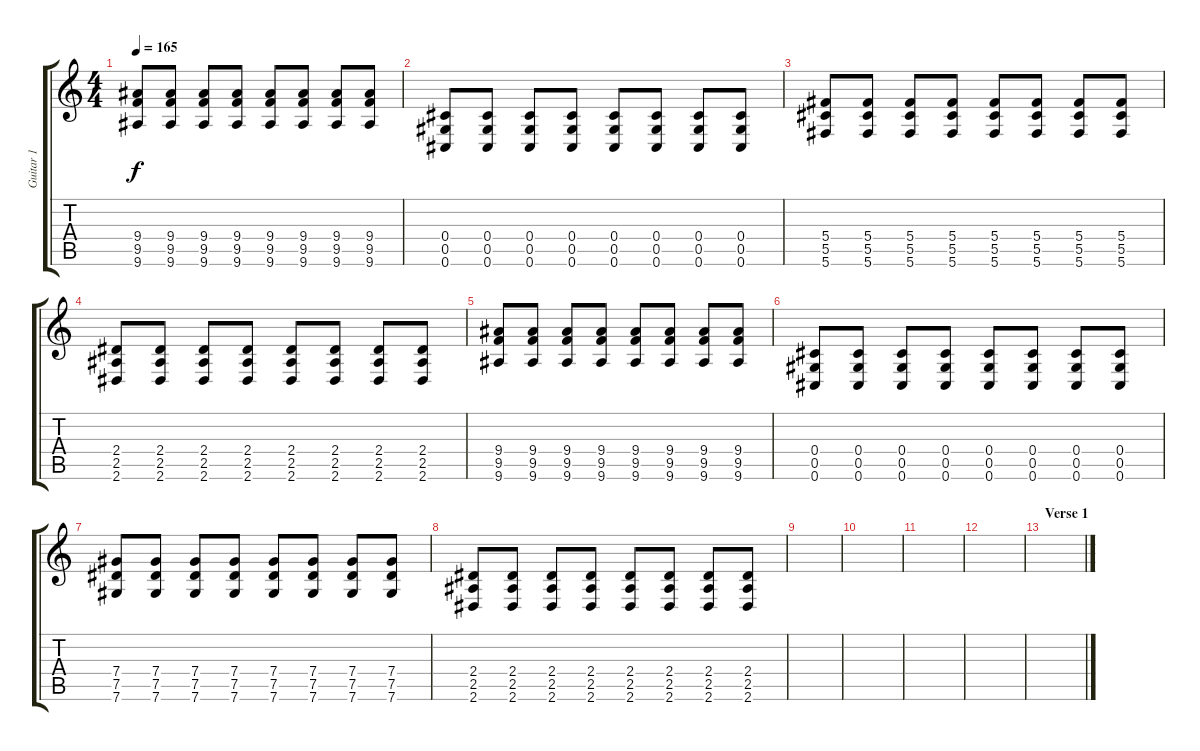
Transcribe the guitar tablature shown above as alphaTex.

\track ("Guitar 1" "Guitar 1") {instrument distortionguitar}
\staff {score tabs}
\tuning (Eb4 Bb3 Gb3 Db3 Ab2 Db2) {hide}
\ts (4 4)
\tempo 165
\clef g2
\ks c
(9.4 9.5 9.6).8{dy f} (9.4 9.5 9.6).8 (9.4 9.5 9.6).8 (9.4 9.5 9.6).8 (9.4 9.5 9.6).8 (9.4 9.5 9.6).8 (9.4 9.5 9.6).8 (9.4 9.5 9.6).8 |
(0.4 0.5 0.6).8 (0.4 0.5 0.6).8 (0.4 0.5 0.6).8 (0.4 0.5 0.6).8 (0.4 0.5 0.6).8 (0.4 0.5 0.6).8 (0.4 0.5 0.6).8 (0.4 0.5 0.6).8 |
(5.4 5.5 5.6).8 (5.4 5.5 5.6).8 (5.4 5.5 5.6).8 (5.4 5.5 5.6).8 (5.4 5.5 5.6).8 (5.4 5.5 5.6).8 (5.4 5.5 5.6).8 (5.4 5.5 5.6).8 |
(2.4 2.5 2.6).8 (2.4 2.5 2.6).8 (2.4 2.5 2.6).8 (2.4 2.5 2.6).8 (2.4 2.5 2.6).8 (2.4 2.5 2.6).8 (2.4 2.5 2.6).8 (2.4 2.5 2.6).8 |
(9.4 9.5 9.6).8 (9.4 9.5 9.6).8 (9.4 9.5 9.6).8 (9.4 9.5 9.6).8 (9.4 9.5 9.6).8 (9.4 9.5 9.6).8 (9.4 9.5 9.6).8 (9.4 9.5 9.6).8 |
(0.4 0.5 0.6).8 (0.4 0.5 0.6).8 (0.4 0.5 0.6).8 (0.4 0.5 0.6).8 (0.4 0.5 0.6).8 (0.4 0.5 0.6).8 (0.4 0.5 0.6).8 (0.4 0.5 0.6).8 |
(7.4 7.5 7.6).8 (7.4 7.5 7.6).8 (7.4 7.5 7.6).8 (7.4 7.5 7.6).8 (7.4 7.5 7.6).8 (7.4 7.5 7.6).8 (7.4 7.5 7.6).8 (7.4 7.5 7.6).8 |
(2.4 2.5 2.6).8 (2.4 2.5 2.6).8 (2.4 2.5 2.6).8 (2.4 2.5 2.6).8 (2.4 2.5 2.6).8 (2.4 2.5 2.6).8 (2.4 2.5 2.6).8 (2.4 2.5 2.6).8 |
|
|
|
|
\section ("" "Verse 1")
